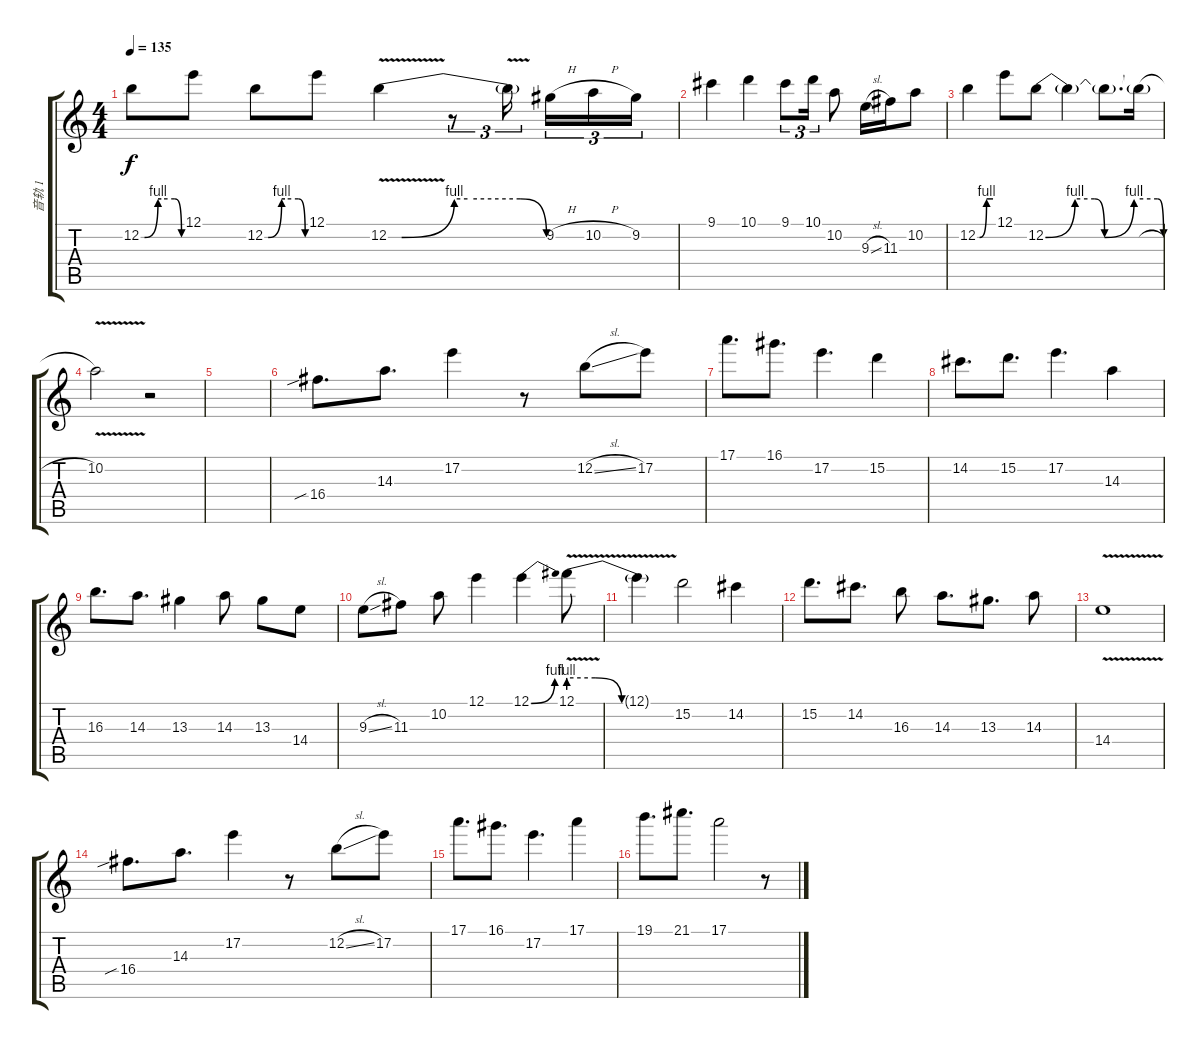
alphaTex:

\track ("音轨 1" "音轨 1") {instrument overdrivenguitar}
\staff {score tabs}
\tuning (E4 B3 G3 D3 A2 E2) {hide}
\ts (4 4)
\tempo 135
\clef g2
\ks c
12.2{be (custom 0 0 5 0 25 4 30 4 50 4 60 0)}.8{dy f} 12.1.8 12.2{be (custom 0 0 5 0 25 4 30 4 50 4 60 0)}.8 12.1.8 12.2{be (custom 0 0 5 0 25 4 30 4 50 4 60 0) v}.4 r.8{tu (3 2)} 12.2{t}.16{tu (3 2) beam splitsecondary} 9.2{h}.16{tu (3 2)} 10.2{h}.16{tu (3 2)} 9.2.16{tu (3 2)} |
9.1.4 10.1.4 9.1.8{tu (3 2)} 10.1.16{tu (3 2)} 10.2.8 9.3{sl}.16 11.3.16 10.2.8 |
12.2{be (custom 0 0 8 0 35 4 60 4)}.4 12.1.8 12.2{be (custom 0 0 15 4 25 4 30 0 45 4 57 4 60 0)}.8 12.2{t}.4 12.2{t}.8{d} 12.2{h t}.16 |
10.2{v}.2 r.2 |
|
16.4{sib}.8{d} 14.3.8{d} 17.2.4 r.8 12.2{sl}.8 17.2.8 |
17.1.8{d} 16.1.8{d} 17.2.4{d} 15.2.4 |
14.2.8{d} 15.2.8{d} 17.2.4{d} 14.3.4 |
16.3.8{d} 14.3.8{d} 13.3.4 14.3.8 13.3.8 14.4.8 |
9.3{sl}.8 11.3.8 10.2.8 12.1.4 12.1{be (bend 0 0 60 4)}.4 12.1{be (custom 0 4 15 4 30 0 60 0) v}.8 |
12.1{t}.4 15.2.2 14.2.4 |
15.2.8{d} 14.2.8{d} 16.3.8 14.3.8{d} 13.3.8{d} 14.3.8 |
14.4{v}.1 |
16.4{sib}.8{d} 14.3.8{d} 17.2.4 r.8 12.2{sl}.8 17.2.8 |
17.1.8{d} 16.1.8{d} 17.2.4{d} 17.1.4 |
19.1.8{d} 21.1.8{d} 17.1.2 r.8
